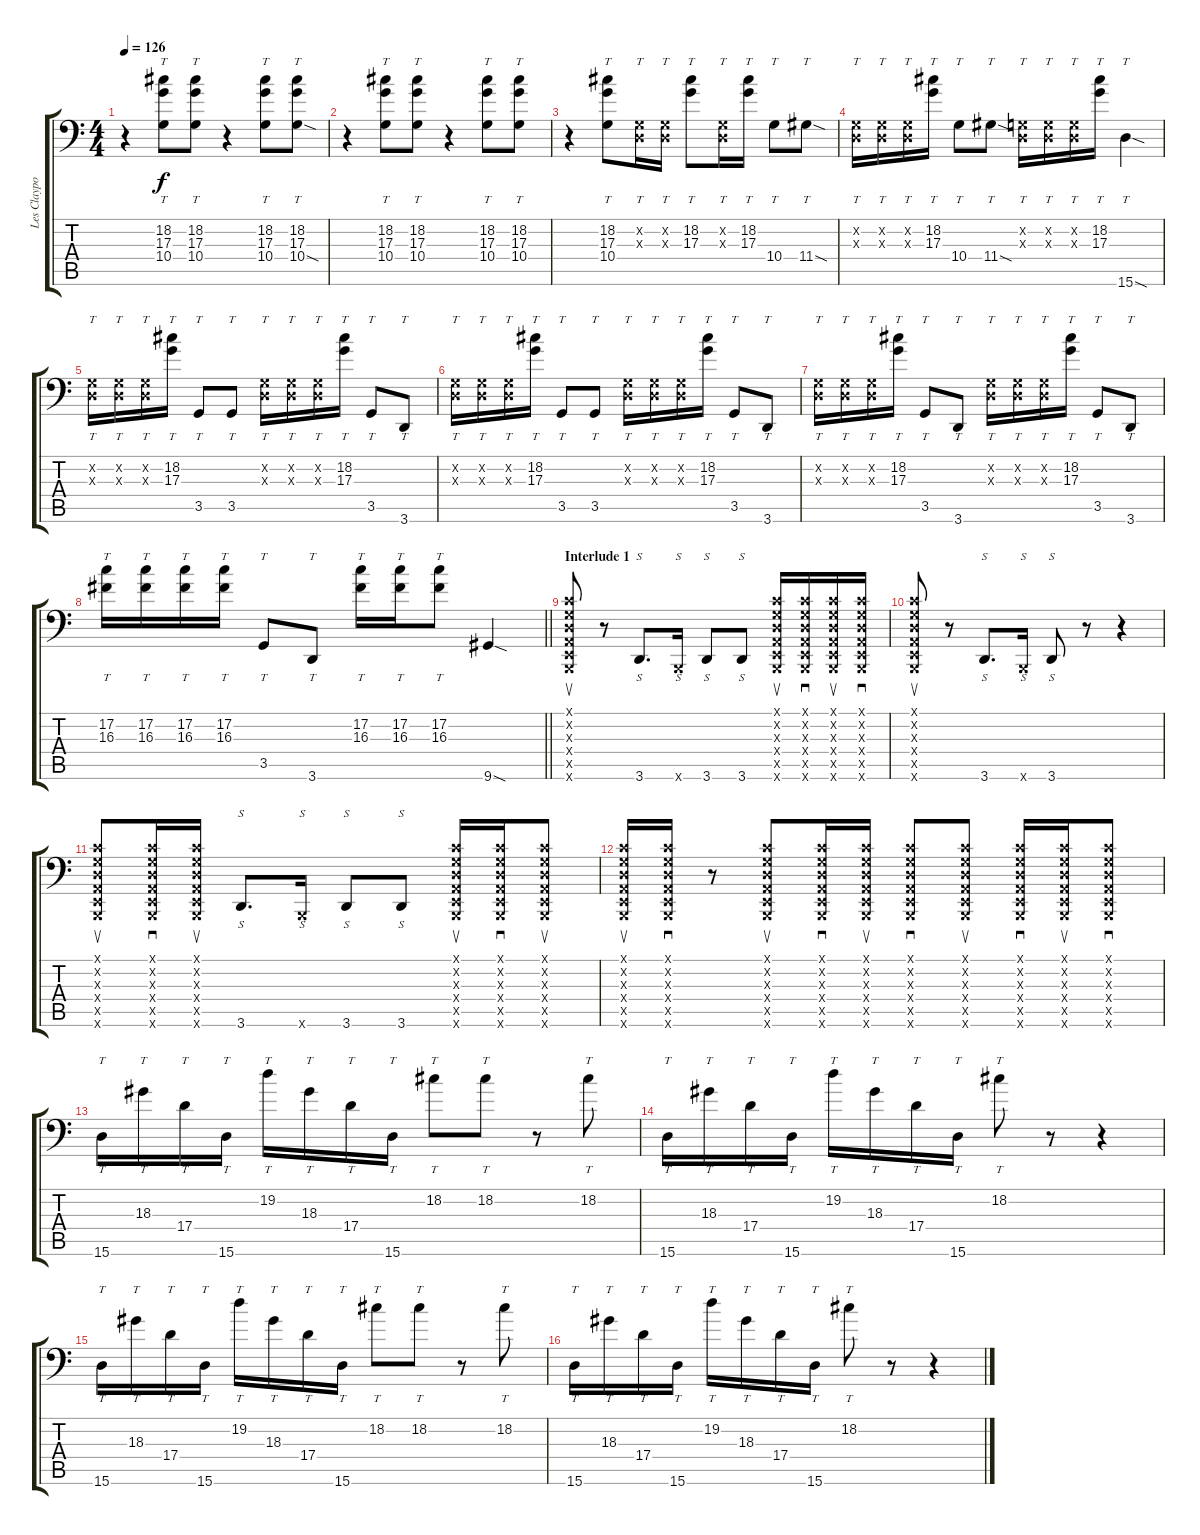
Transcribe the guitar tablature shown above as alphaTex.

\track ("Les Claypool | Bass" "Les Claypo") {instrument slapbass1}
\staff {score tabs}
\tuning (C3 G2 D2 A1 E1 B0) {hide}
\ts (4 4)
\tempo 126
\clef f4
\ks c
r.4{dy f} (18.2 17.3 10.4).8{tt} (18.2 17.3 10.4).8{tt} r.4 (18.2 17.3 10.4).8{tt} (18.2 17.3 10.4{sod}).8{tt} |
r.4 (18.2 17.3 10.4).8{tt} (18.2 17.3 10.4).8{tt} r.4 (18.2 17.3 10.4).8{tt} (18.2 17.3 10.4).8{tt} |
r.4 (18.2 17.3 10.4).8{tt} (0.2{x} 0.3{x}).16{tt} (0.2{x} 0.3{x}).16{tt} (18.2 17.3).8{tt} (0.2{x} 0.3{x}).16{tt} (18.2 17.3).16{tt} 10.4.8{tt} 11.4{sod}.8{tt} |
(0.2{x} 0.3{x}).16{tt} (0.2{x} 0.3{x}).16{tt} (0.2{x} 0.3{x}).16{tt} (18.2 17.3).16{tt} 10.4.8{tt} 11.4{sod}.8{tt} (0.2{x} 0.3{x}).16{tt} (0.2{x} 0.3{x}).16{tt} (0.2{x} 0.3{x}).16{tt} (18.2 17.3).16{tt} 15.6{sod}.4{tt} |
(0.2{x} 0.3{x}).16{tt} (0.2{x} 0.3{x}).16{tt} (0.2{x} 0.3{x}).16{tt} (18.2 17.3).16{tt} 3.5.8{tt} 3.5.8{tt} (0.2{x} 0.3{x}).16{tt} (0.2{x} 0.3{x}).16{tt} (0.2{x} 0.3{x}).16{tt} (18.2 17.3).16{tt} 3.5.8{tt} 3.6.8{tt} |
(0.2{x} 0.3{x}).16{tt} (0.2{x} 0.3{x}).16{tt} (0.2{x} 0.3{x}).16{tt} (18.2 17.3).16{tt} 3.5.8{tt} 3.5.8{tt} (0.2{x} 0.3{x}).16{tt} (0.2{x} 0.3{x}).16{tt} (0.2{x} 0.3{x}).16{tt} (18.2 17.3).16{tt} 3.5.8{tt} 3.6.8{tt} |
(0.2{x} 0.3{x}).16{tt} (0.2{x} 0.3{x}).16{tt} (0.2{x} 0.3{x}).16{tt} (18.2 17.3).16{tt} 3.5.8{tt} 3.6.8{tt} (0.2{x} 0.3{x}).16{tt} (0.2{x} 0.3{x}).16{tt} (0.2{x} 0.3{x}).16{tt} (18.2 17.3).16{tt} 3.5.8{tt} 3.6.8{tt} |
\barLineRight lightlight
(17.2 16.3).16{tt} (17.2 16.3).16{tt} (17.2 16.3).16{tt} (17.2 16.3).16{tt} 3.5.8{tt} 3.6.8{tt} (17.2 16.3).16{tt} (17.2 16.3).16{tt} (17.2 16.3).8{tt} 9.6{sod}.4 |
\section ("" "Interlude 1")
(0.1{x} 0.2{x} 0.3{x} 0.4{x} 0.5{x} 0.6{x}).8{su} r.8 3.6.8{s d} 0.6{x}.16{s} 3.6.8{s} 3.6.8{s} (0.1{x} 0.2{x} 0.3{x} 0.4{x} 0.5{x} 0.6{x}).16{su} (0.1{x} 0.2{x} 0.3{x} 0.4{x} 0.5{x} 0.6{x}).16{sd} (0.1{x} 0.2{x} 0.3{x} 0.4{x} 0.5{x} 0.6{x}).16{su} (0.1{x} 0.2{x} 0.3{x} 0.4{x} 0.5{x} 0.6{x}).16{sd} |
(0.1{x} 0.2{x} 0.3{x} 0.4{x} 0.5{x} 0.6{x}).8{su} r.8 3.6.8{s d} 0.6{x}.16{s} 3.6.8{s} r.8 r.4 |
(0.1{x} 0.2{x} 0.3{x} 0.4{x} 0.5{x} 0.6{x}).8{su} (0.1{x} 0.2{x} 0.3{x} 0.4{x} 0.5{x} 0.6{x}).16{sd} (0.1{x} 0.2{x} 0.3{x} 0.4{x} 0.5{x} 0.6{x}).16{su} 3.6.8{s d} 0.6{x}.16{s} 3.6.8{s} 3.6.8{s} (0.1{x} 0.2{x} 0.3{x} 0.4{x} 0.5{x} 0.6{x}).16{su} (0.1{x} 0.2{x} 0.3{x} 0.4{x} 0.5{x} 0.6{x}).16{sd} (0.1{x} 0.2{x} 0.3{x} 0.4{x} 0.5{x} 0.6{x}).8{su} |
(0.1{x} 0.2{x} 0.3{x} 0.4{x} 0.5{x} 0.6{x}).16{su} (0.1{x} 0.2{x} 0.3{x} 0.4{x} 0.5{x} 0.6{x}).16{sd} r.8 (0.1{x} 0.2{x} 0.3{x} 0.4{x} 0.5{x} 0.6{x}).8{su} (0.1{x} 0.2{x} 0.3{x} 0.4{x} 0.5{x} 0.6{x}).16{sd} (0.1{x} 0.2{x} 0.3{x} 0.4{x} 0.5{x} 0.6{x}).16{su} (0.1{x} 0.2{x} 0.3{x} 0.4{x} 0.5{x} 0.6{x}).8{sd} (0.1{x} 0.2{x} 0.3{x} 0.4{x} 0.5{x} 0.6{x}).8{su} (0.1{x} 0.2{x} 0.3{x} 0.4{x} 0.5{x} 0.6{x}).16{sd} (0.1{x} 0.2{x} 0.3{x} 0.4{x} 0.5{x} 0.6{x}).16{su} (0.1{x} 0.2{x} 0.3{x} 0.4{x} 0.5{x} 0.6{x}).8{sd} |
15.6.16{tt} 18.3.16{tt} 17.4.16{tt} 15.6.16{tt} 19.2.16{tt} 18.3.16{tt} 17.4.16{tt} 15.6.16{tt} 18.2.8{tt} 18.2.8{tt} r.8 18.2.8{tt} |
15.6.16{tt} 18.3.16{tt} 17.4.16{tt} 15.6.16{tt} 19.2.16{tt} 18.3.16{tt} 17.4.16{tt} 15.6.16{tt} 18.2.8{tt} r.8 r.4 |
15.6.16{tt} 18.3.16{tt} 17.4.16{tt} 15.6.16{tt} 19.2.16{tt} 18.3.16{tt} 17.4.16{tt} 15.6.16{tt} 18.2.8{tt} 18.2.8{tt} r.8 18.2.8{tt} |
15.6.16{tt} 18.3.16{tt} 17.4.16{tt} 15.6.16{tt} 19.2.16{tt} 18.3.16{tt} 17.4.16{tt} 15.6.16{tt} 18.2.8{tt} r.8 r.4
